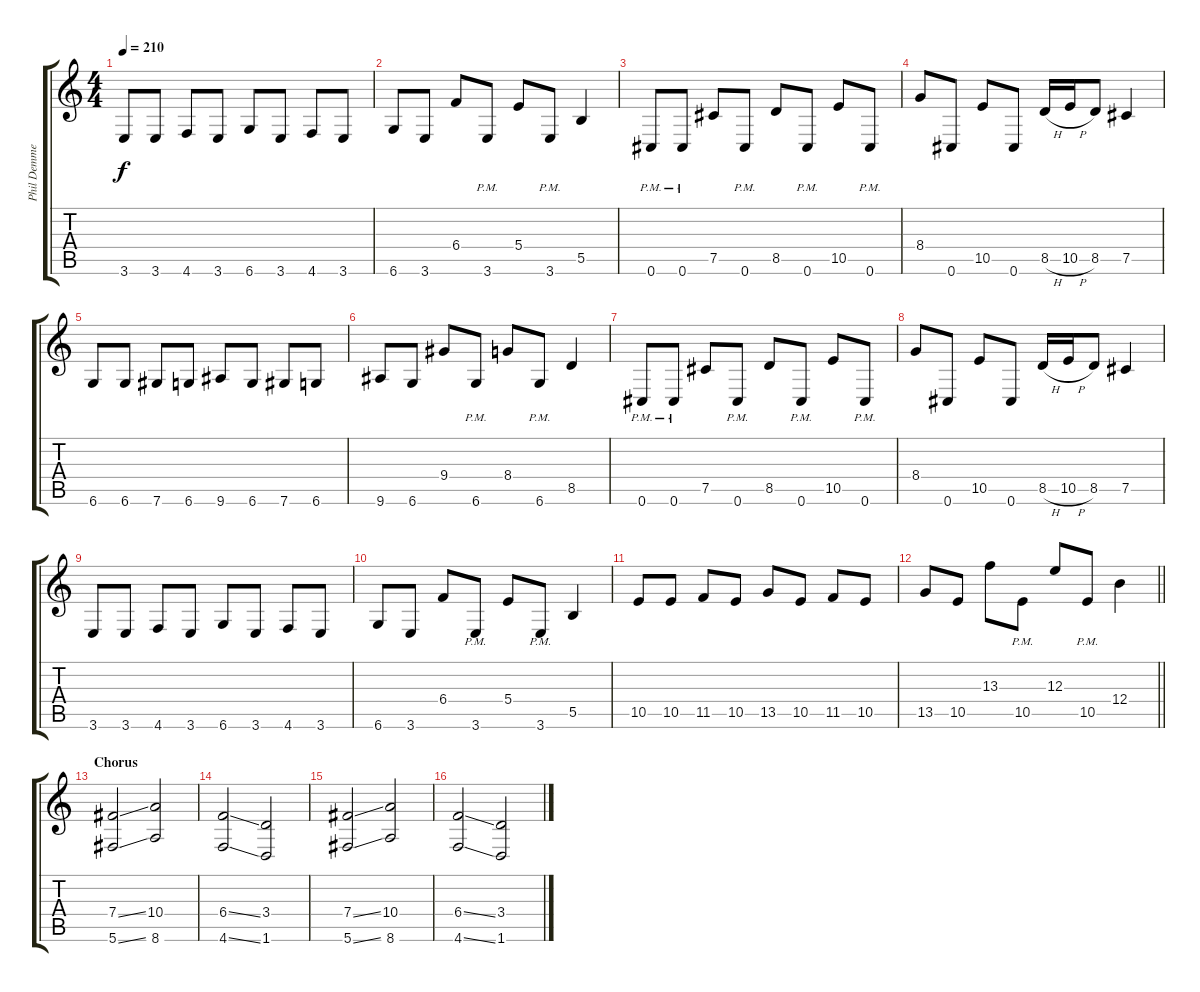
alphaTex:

\track ("Phil Demmel" "Phil Demme") {instrument distortionguitar}
\staff {score tabs}
\tuning (Db4 Ab3 E3 B2 Gb2 Db2) {hide}
\ts (4 4)
\tempo 210
\clef g2
\ks c
3.6.8{dy f} 3.6.8 4.6.8 3.6.8 6.6.8 3.6.8 4.6.8 3.6.8 |
6.6.8 3.6.8 6.4.8 3.6{pm}.8 5.4.8 3.6{pm}.8 5.5.4 |
0.6{pm}.8 0.6{pm}.8 7.5.8 0.6{pm}.8 8.5.8 0.6{pm}.8 10.5.8 0.6{pm}.8 |
8.4.8 0.6.8 10.5.8 0.6.8 8.5{h}.16 10.5{h}.16 8.5.8 7.5.4 |
6.6.8 6.6.8 7.6.8 6.6.8 9.6.8 6.6.8 7.6.8 6.6.8 |
9.6.8 6.6.8 9.4.8 6.6{pm}.8 8.4.8 6.6{pm}.8 8.5.4 |
0.6{pm}.8 0.6{pm}.8 7.5.8 0.6{pm}.8 8.5.8 0.6{pm}.8 10.5.8 0.6{pm}.8 |
8.4.8 0.6.8 10.5.8 0.6.8 8.5{h}.16 10.5{h}.16 8.5.8 7.5.4 |
3.6.8 3.6.8 4.6.8 3.6.8 6.6.8 3.6.8 4.6.8 3.6.8 |
6.6.8 3.6.8 6.4.8 3.6{pm}.8 5.4.8 3.6{pm}.8 5.5.4 |
10.5.8 10.5.8 11.5.8 10.5.8 13.5.8 10.5.8 11.5.8 10.5.8 |
\barLineRight lightlight
13.5.8 10.5.8 13.3.8 10.5{pm}.8 12.3.8 10.5{pm}.8 12.4.4 |
\section ("" "Chorus")
(7.4{ss} 5.6{ss}).2 (10.4 8.6).2 |
(6.4{ss} 4.6{ss}).2 (3.4 1.6).2 |
(7.4{ss} 5.6{ss}).2 (10.4 8.6).2 |
(6.4{ss} 4.6{ss}).2 (3.4 1.6).2
